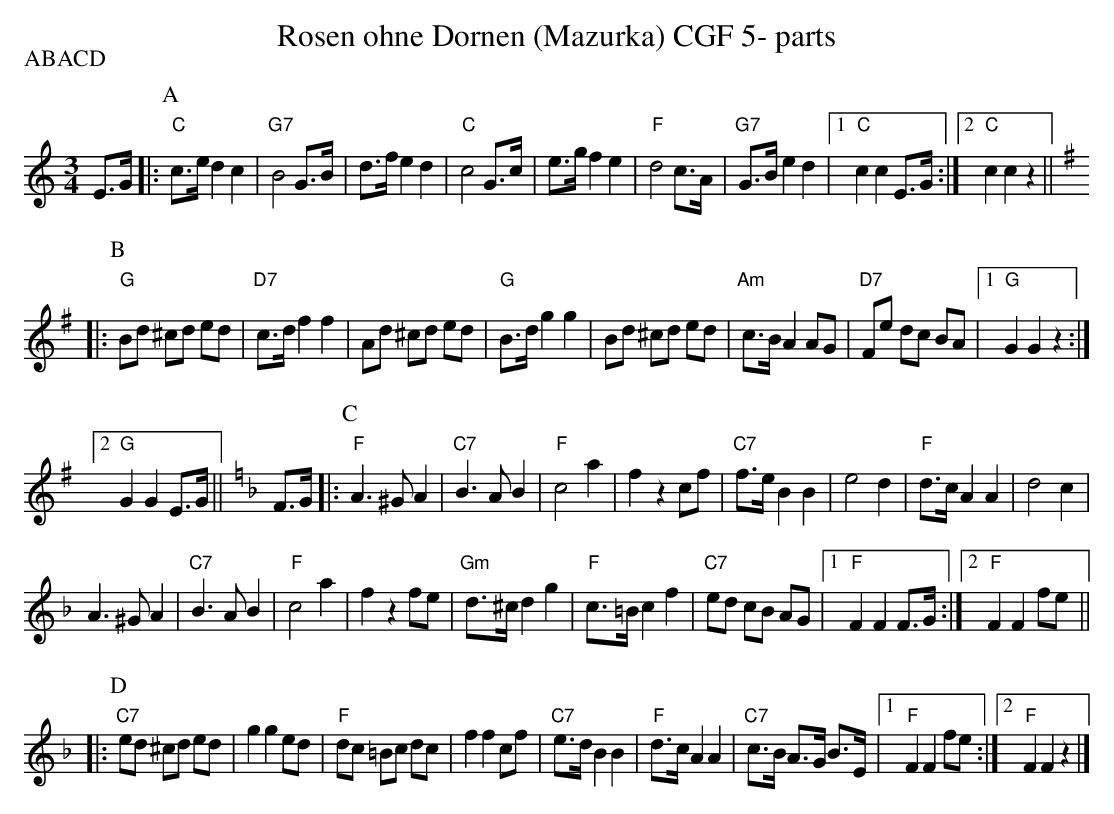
X:1
T:Rosen ohne Dornen (Mazurka) CGF 5- parts
M:3/4
L:1/8
P:ABACD
K:Cmaj%%MIDI gchordon
E>G |:[P:A] "C"c>e d2c2 | "G7"B4 G>B | d>f e2d2 | "C"c4 G>c | e>g f2e2 | "F"d4 c>A | "G7"G>B e2d2 |1 "C"c2c2 E>G :|2 "C"c2c2z2 || [K:Gmaj]
|:[P:B] "G"Bd ^cd ed | "D7"c>d f2f2 | Ad ^cd ed | "G"B>d g2g2 | Bd ^cd ed | "Am"c>B A2 AG | "D7"Fe dc BA |1 "G"G2G2z2 :|2
"G"G2G2 E>G || [K:Fmaj] F>G |:[P:C] "F"A3^G A2 | "C7"B3AB2 | "F"c4a2 | f2z2cf | "C7"f>e B2B2 | e4d2 | "F"d>c A2A2 | d4c2 |
A3^GA2 | "C7"B3AB2 | "F"c4a2 | f2z2fe | "Gm"d>^cd2g2 | "F"c>=Bc2f2 | "C7"ed cB AG |1 "F"F2F2 F>G :|2 "F"F2F2 fe ||
|:[P:D] "C7"ed ^cd ed | g2g2 ed | "F"dc =Bc dc | f2f2 cf | "C7"e>d B2B2 | "F"d>c A2A2 | "C7"c>B A>G B>E |1 "F"F2F2 fe :|2 "F"F2F2 z2 |]
